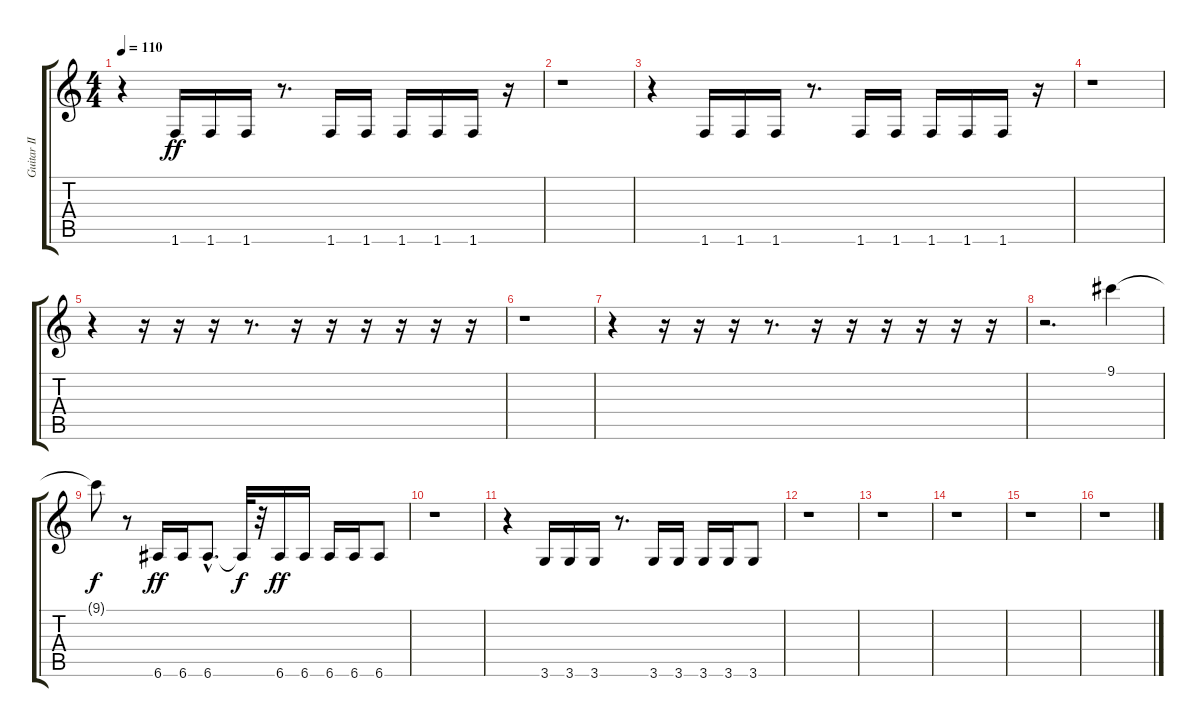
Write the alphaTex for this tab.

\track ("Guitar II" "Guitar II") {instrument distortionguitar}
\staff {score tabs}
\tuning (E4 B3 G3 D3 A2 E2) {hide}
\ts (4 4)
\tempo 110
\clef g2
\ks c
r.4{dy ff} 1.6.16 1.6.16 1.6.16 r.8{d} 1.6.16 1.6.16 1.6.16 1.6.16 1.6.16 r.16 |
r.1 |
r.4 1.6.16 1.6.16 1.6.16 r.8{d} 1.6.16 1.6.16 1.6.16 1.6.16 1.6.16 r.16 |
r.1 |
r.4 r.16 r.16 r.16 r.8{d} r.16 r.16 r.16 r.16 r.16 r.16 |
r.1 |
r.4 r.16 r.16 r.16 r.8{d} r.16 r.16 r.16 r.16 r.16 r.16 |
r.2{d} 9.1.4 |
9.1{t}.8{dy f} r.8 6.6.16{dy ff} 6.6.16 6.6{hac}.8{d} 6.6{t}.32{dy f} r.32 6.6.16{dy ff} 6.6.16 6.6.16 6.6.16 6.6.8 |
r.1 |
r.4 3.6.16 3.6.16 3.6.16 r.8{d} 3.6.16 3.6.16 3.6.16 3.6.16 3.6.8 |
r.1 |
r.1 |
r.1 |
r.1 |
r.1
